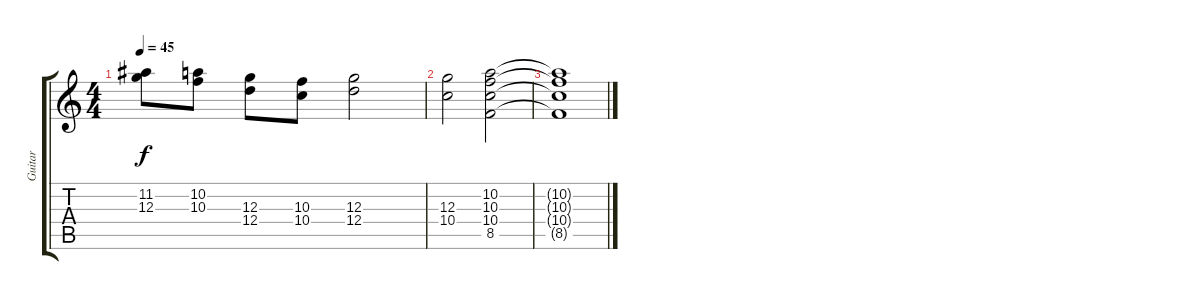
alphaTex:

\track ("Guitar" "Guitar") {instrument electricguitarjazz}
\staff {score tabs}
\tuning (E4 B3 G3 D3 A2 E2) {hide}
\ts (4 4)
\tempo 45
\clef g2
\ks c
(11.2 12.3).8{dy f} (10.2 10.3).8 (12.3 12.4).8 (10.3 10.4).8 (12.3 12.4).2 |
(12.3 10.4).2 (10.2 10.3 10.4 8.5).2 |
(10.2{t} 10.3{t} 10.4{t} 8.5{t}).1
